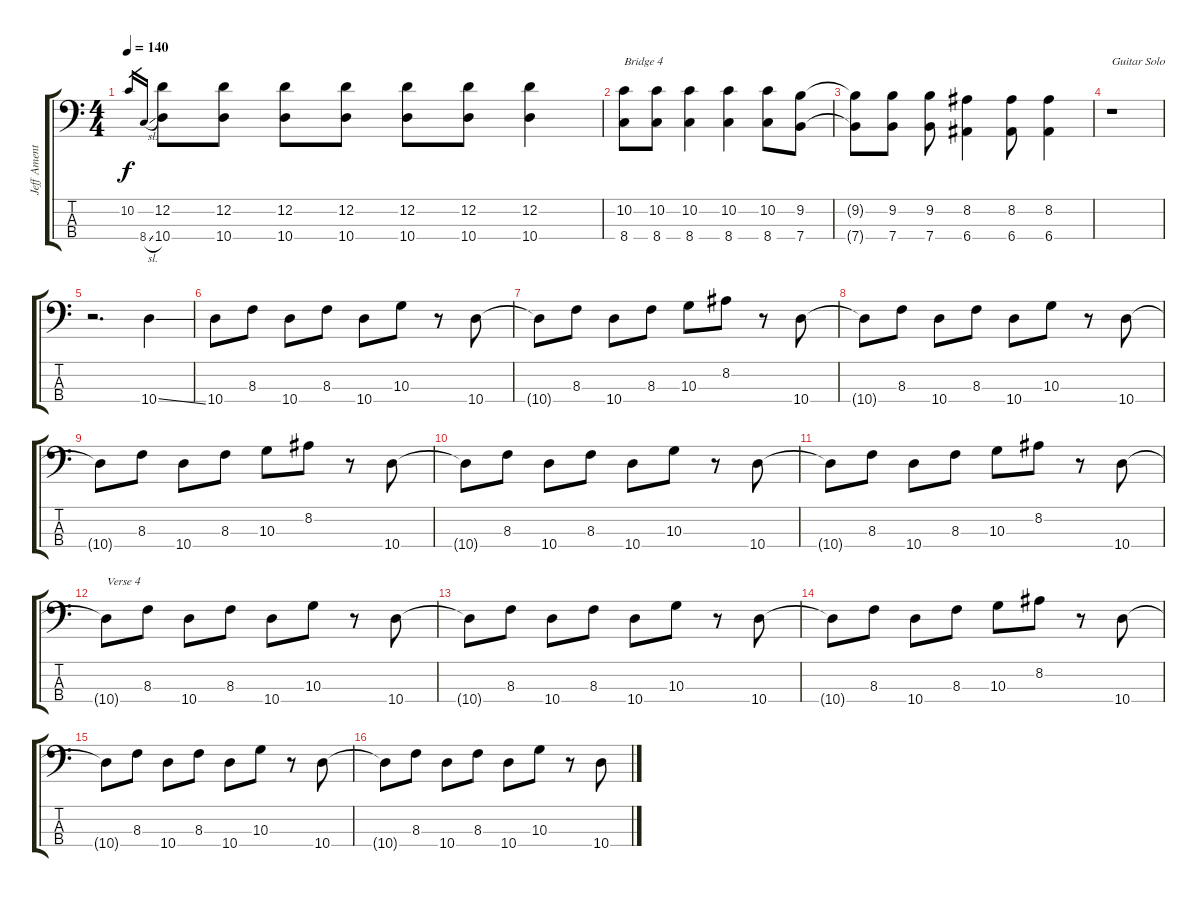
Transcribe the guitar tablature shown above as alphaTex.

\track ("Jeff Ament" "Jeff Ament") {instrument electricbassfinger}
\staff {score tabs}
\tuning (G2 D2 A1 E1) {hide}
\ts (4 4)
\tempo 140
\clef f4
\ks c
10.2.16{gr dy f} 8.4{sl}.16{gr} (12.2 10.4).8 (12.2 10.4).8 (12.2 10.4).8 (12.2 10.4).8 (12.2 10.4).8 (12.2 10.4).8 (12.2 10.4).4 |
(10.2 8.4).8{txt "Bridge 4"} (10.2 8.4).8 (10.2 8.4).4 (10.2 8.4).4 (10.2 8.4).8 (9.2 7.4).8 |
(9.2{t} 7.4{t}).8 (9.2 7.4).8 (9.2 7.4).8 (8.2 6.4).4 (8.2 6.4).8 (8.2 6.4).4 |
r.1{txt "Guitar Solo"} |
r.2{d} 10.4{ss}.4 |
10.4.8 8.3.8 10.4.8 8.3.8 10.4.8 10.3.8 r.8 10.4.8 |
10.4{t}.8 8.3.8 10.4.8 8.3.8 10.3.8 8.2.8 r.8 10.4.8 |
10.4{t}.8 8.3.8 10.4.8 8.3.8 10.4.8 10.3.8 r.8 10.4.8 |
10.4{t}.8 8.3.8 10.4.8 8.3.8 10.3.8 8.2.8 r.8 10.4.8 |
10.4{t}.8 8.3.8 10.4.8 8.3.8 10.4.8 10.3.8 r.8 10.4.8 |
10.4{t}.8 8.3.8 10.4.8 8.3.8 10.3.8 8.2.8 r.8 10.4.8 |
10.4{t}.8{txt "Verse 4"} 8.3.8 10.4.8 8.3.8 10.4.8 10.3.8 r.8 10.4.8 |
10.4{t}.8 8.3.8 10.4.8 8.3.8 10.4.8 10.3.8 r.8 10.4.8 |
10.4{t}.8 8.3.8 10.4.8 8.3.8 10.3.8 8.2.8 r.8 10.4.8 |
10.4{t}.8 8.3.8 10.4.8 8.3.8 10.4.8 10.3.8 r.8 10.4.8 |
10.4{t}.8 8.3.8 10.4.8 8.3.8 10.4.8 10.3.8 r.8 10.4.8
